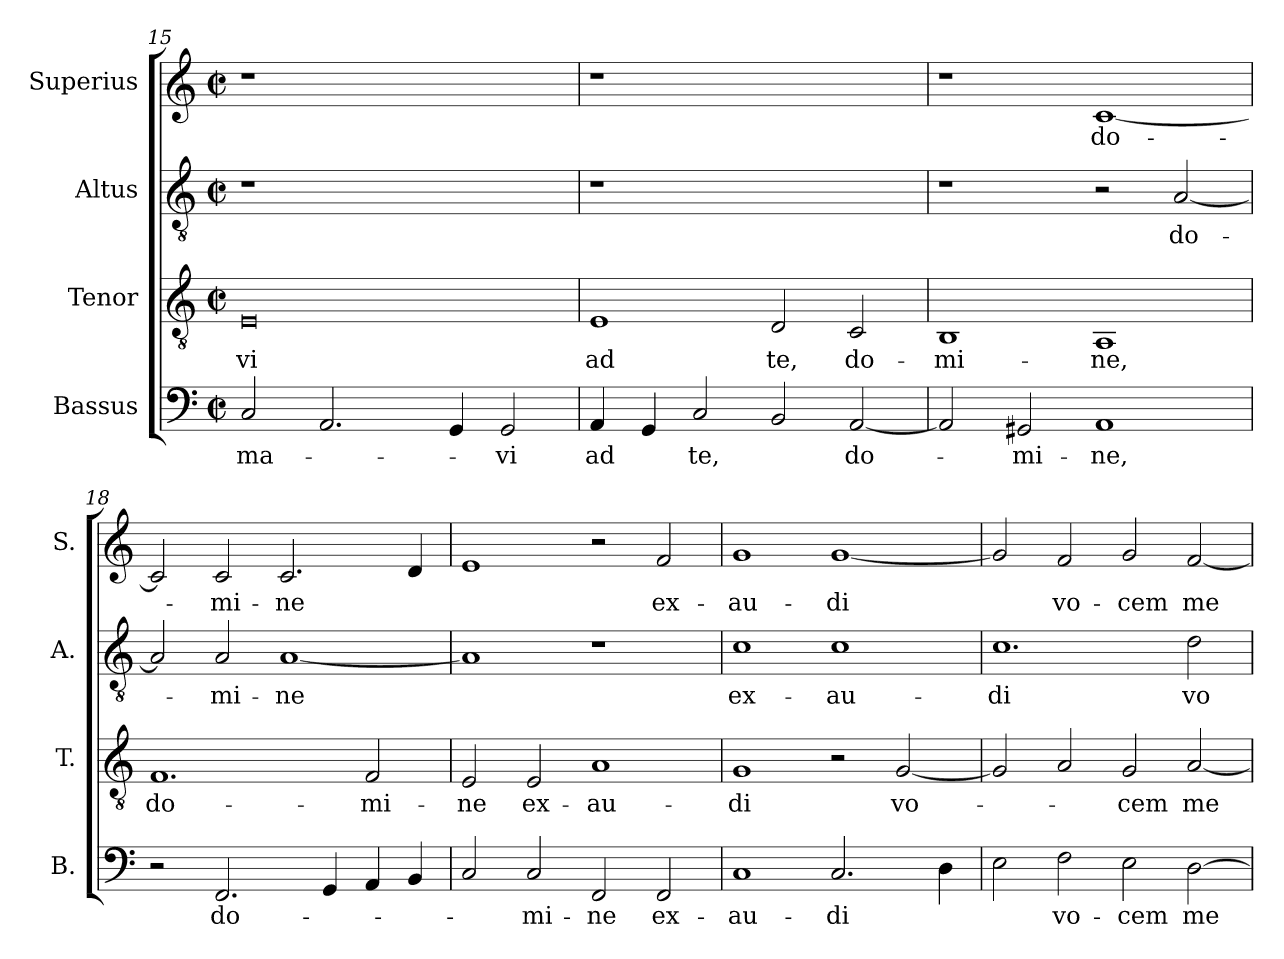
**kern	**text	**kern	**text	**kern	**text	**kern	**text
*part4	*part4	*part3	*part3	*part2	*part2	*part1	*part1
*staff4	*staff4	*staff3	*staff3	*staff2	*staff2	*staff1	*staff1
*I"Bassus	*	*I"Tenor	*	*I"Altus	*	*I"Superius	*
*I'B.	*	*I'T.	*	*I'A.	*	*I'S.	*
*clefF4	*	*clefGv2	*	*clefGv2	*	*clefG2	*
*	*	*ITrd7c12	*	*ITrd7c12	*	*	*
*k[]	*	*k[]	*	*k[]	*	*k[]	*
*C:	*	*C:	*	*C:	*	*C:	*
*M2/2	*	*M2/2	*	*M2/2	*	*M2/2	*
*met(c|)	*	*met(c|)	*	*met(c|)	*	*met(c|)	*
=15	=15	=15	=15	=15	=15	=15	=15
!	!LO:LY:b:color=#000000	!	!	!	!	!	!
!	!	!	!LO:LY:b:color=#000000	!LO:N:vis=1	!	!LO:N:vis=1	!
2Ci/	-ma-	0EEi	-vi	1r	.	1r	.
2.AAi/	.	.	.	.	.	.	.
.	.	.	.	1ryy	.	1ryy	.
4GGi/	.	.	.	.	.	.	.
!	!LO:LY:b:color=#000000	!	!	!	!	!	!
2GGi/	-vi	.	.	.	.	.	.
=16	=16	=16	=16	=16	=16	=16	=16
!	!LO:LY:b:color=#000000	!	!	!	!	!	!
!	!	!	!LO:LY:b:color=#000000	!LO:N:vis=1	!	!LO:N:vis=1	!
4AAi/	ad	1EEi	ad	1r	.	1r	.
4GGi/	.	.	.	.	.	.	.
!	!LO:LY:b:color=#000000	!	!	!	!	!	!
2Ci/	te,	.	.	.	.	.	.
!	!	!	!LO:LY:b:color=#000000	!	!	!	!
2BBi/	.	2DDi/	te,	1ryy	.	1ryy	.
!	!LO:LY:b:color=#000000	!	!	!	!	!	!
!	!	!	!LO:LY:b:color=#000000	!	!	!	!
[<2AAi/	do-	2CCi/	do-	.	.	.	.
!!LO:PB:g=z
=17	=17	=17	=17	=17	=17	=17	=17
!	!	!	!LO:LY:b:color=#000000	!	!	!	!
2AAi/]	.	1BBBi	-mi-	1r	.	1r	.
!	!LO:LY:b:color=#000000	!	!	!	!	!	!
2GG#Xi/	-mi-	.	.	.	.	.	.
!	!LO:LY:b:color=#000000	!	!	!	!	!	!
!	!	!	!LO:LY:b:color=#000000	!	!	!	!
!	!	!	!	!	!	!	!LO:LY:b:color=#000000
1AAi	-ne,	1AAAi	-ne,	2r	.	[<1ci	do-
!	!	!	!	!	!LO:LY:b:color=#000000	!	!
.	.	.	.	[<2AAi/	do-	.	.
=18	=18	=18	=18	=18	=18	=18	=18
!	!	!	!LO:LY:b:color=#000000	!	!	!	!
2r	.	1.FFi	do-	2AAi/]	.	2ci/]	.
!	!LO:LY:b:color=#000000	!	!	!	!	!	!
!	!	!	!	!	!LO:LY:b:color=#000000	!	!
!	!	!	!	!	!	!	!LO:LY:b:color=#000000
2.FFi/	do-	.	.	2AAi/	-mi-	2ci/	-mi-
!	!	!	!	!	!LO:LY:b:color=#000000	!	!
!	!	!	!	!	!	!	!LO:LY:b:color=#000000
.	.	.	.	[<1AAi	-ne	2.ci/	-ne
4GGi/	.	.	.	.	.	.	.
!	!	!	!LO:LY:b:color=#000000	!	!	!	!
4AAi/	.	2FFi/	-mi-	.	.	.	.
4BBi/	.	.	.	.	.	4di/	.
=19	=19	=19	=19	=19	=19	=19	=19
!	!	!	!LO:LY:b:color=#000000	!	!	!	!
2Ci/	.	2EEi/	-ne	1AAi]	.	1ei	.
!	!LO:LY:b:color=#000000	!	!	!	!	!	!
!	!	!	!LO:LY:b:color=#000000	!	!	!	!
2Ci/	-mi-	2EEi/	ex-	.	.	.	.
!	!LO:LY:b:color=#000000	!	!	!	!	!	!
!	!	!	!LO:LY:b:color=#000000	!	!	!	!
2FFi/	-ne	1AAi	-au-	1r	.	2r	.
!	!LO:LY:b:color=#000000	!	!	!	!	!	!
!	!	!	!	!	!	!	!LO:LY:b:color=#000000
2FFi/	ex-	.	.	.	.	2fi/	ex-
=20	=20	=20	=20	=20	=20	=20	=20
!	!LO:LY:b:color=#000000	!	!	!	!	!	!
!	!	!	!LO:LY:b:color=#000000	!	!	!	!
!	!	!	!	!	!LO:LY:b:color=#000000	!	!
!	!	!	!	!	!	!	!LO:LY:b:color=#000000
1Ci	-au-	1GGi	-di	1Ci	ex-	1gi	-au-
!	!LO:LY:b:color=#000000	!	!	!	!	!	!
!	!	!	!	!	!LO:LY:b:color=#000000	!	!
!	!	!	!	!	!	!	!LO:LY:b:color=#000000
2.Ci/	-di	2r	.	1Ci	-au-	[<1gi	-di
!	!	!	!LO:LY:b:color=#000000	!	!	!	!
.	.	[<2GGi/	vo-	.	.	.	.
4Di\	.	.	.	.	.	.	.
=21	=21	=21	=21	=21	=21	=21	=21
!	!	!	!	!	!LO:LY:b:color=#000000	!	!
2Ei\	.	2GGi/]	.	1.Ci	-di	2gi/]	.
!	!LO:LY:b:color=#000000	!	!	!	!	!	!
!	!	!	!	!	!	!	!LO:LY:b:color=#000000
2Fi\	vo-	2AAi/	.	.	.	2fi/	vo-
!	!LO:LY:b:color=#000000	!	!	!	!	!	!
!	!	!	!LO:LY:b:color=#000000	!	!	!	!
!	!	!	!	!	!	!	!LO:LY:b:color=#000000
2Ei\	-cem	2GGi/	-cem	.	.	2gi/	-cem
!	!LO:LY:b:color=#000000	!	!	!	!	!	!
!	!	!	!LO:LY:b:color=#000000	!	!	!	!
!	!	!	!	!	!LO:LY:b:color=#000000	!	!
!	!	!	!	!	!	!	!LO:LY:b:color=#000000
[>2Di\	me-	[<2AAi/	me-	2Di\	vo-	[<2fi/	me-
=	=	=	=	=	=	=	=
*-	*-	*-	*-	*-	*-	*-	*-
